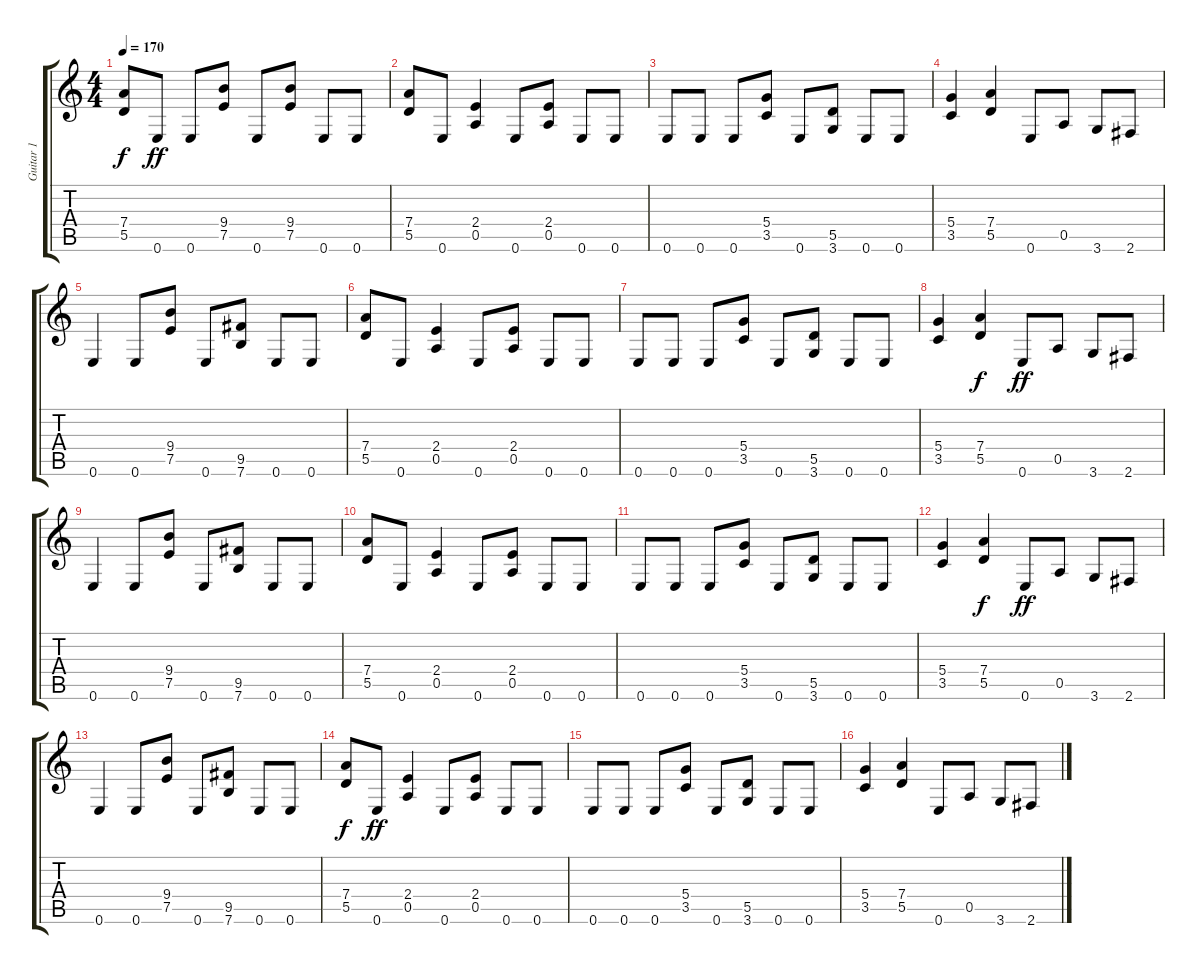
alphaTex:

\track ("Guitar 1" "Guitar 1") {instrument distortionguitar}
\staff {score tabs}
\tuning (E4 B3 G3 D3 A2 E2) {hide}
\ts (4 4)
\tempo 170
\clef g2
\ks c
(7.4 5.5).8{dy f} 0.6.8{dy ff} 0.6.8 (9.4 7.5).8 0.6.8 (9.4 7.5).8 0.6.8 0.6.8 |
(7.4 5.5).8 0.6.8 (2.4 0.5).4 0.6.8 (2.4 0.5).8 0.6.8 0.6.8 |
0.6.8 0.6.8 0.6.8 (5.4 3.5).8 0.6.8 (5.5 3.6).8 0.6.8 0.6.8 |
(5.4 3.5).4 (7.4 5.5).4 0.6.8 0.5.8 3.6.8 2.6.8 |
0.6.4 0.6.8 (9.4 7.5).8 0.6.8 (9.5 7.6).8 0.6.8 0.6.8 |
(7.4 5.5).8 0.6.8 (2.4 0.5).4 0.6.8 (2.4 0.5).8 0.6.8 0.6.8 |
0.6.8 0.6.8 0.6.8 (5.4 3.5).8 0.6.8 (5.5 3.6).8 0.6.8 0.6.8 |
(5.4 3.5).4 (7.4 5.5).4{dy f} 0.6.8{dy ff} 0.5.8 3.6.8 2.6.8 |
0.6.4 0.6.8 (9.4 7.5).8 0.6.8 (9.5 7.6).8 0.6.8 0.6.8 |
(7.4 5.5).8 0.6.8 (2.4 0.5).4 0.6.8 (2.4 0.5).8 0.6.8 0.6.8 |
0.6.8 0.6.8 0.6.8 (5.4 3.5).8 0.6.8 (5.5 3.6).8 0.6.8 0.6.8 |
(5.4 3.5).4 (7.4 5.5).4{dy f} 0.6.8{dy ff} 0.5.8 3.6.8 2.6.8 |
0.6.4 0.6.8 (9.4 7.5).8 0.6.8 (9.5 7.6).8 0.6.8 0.6.8 |
(7.4 5.5).8{dy f} 0.6.8{dy ff} (2.4 0.5).4 0.6.8 (2.4 0.5).8 0.6.8 0.6.8 |
0.6.8 0.6.8 0.6.8 (5.4 3.5).8 0.6.8 (5.5 3.6).8 0.6.8 0.6.8 |
(5.4 3.5).4 (7.4 5.5).4 0.6.8 0.5.8 3.6.8 2.6.8
